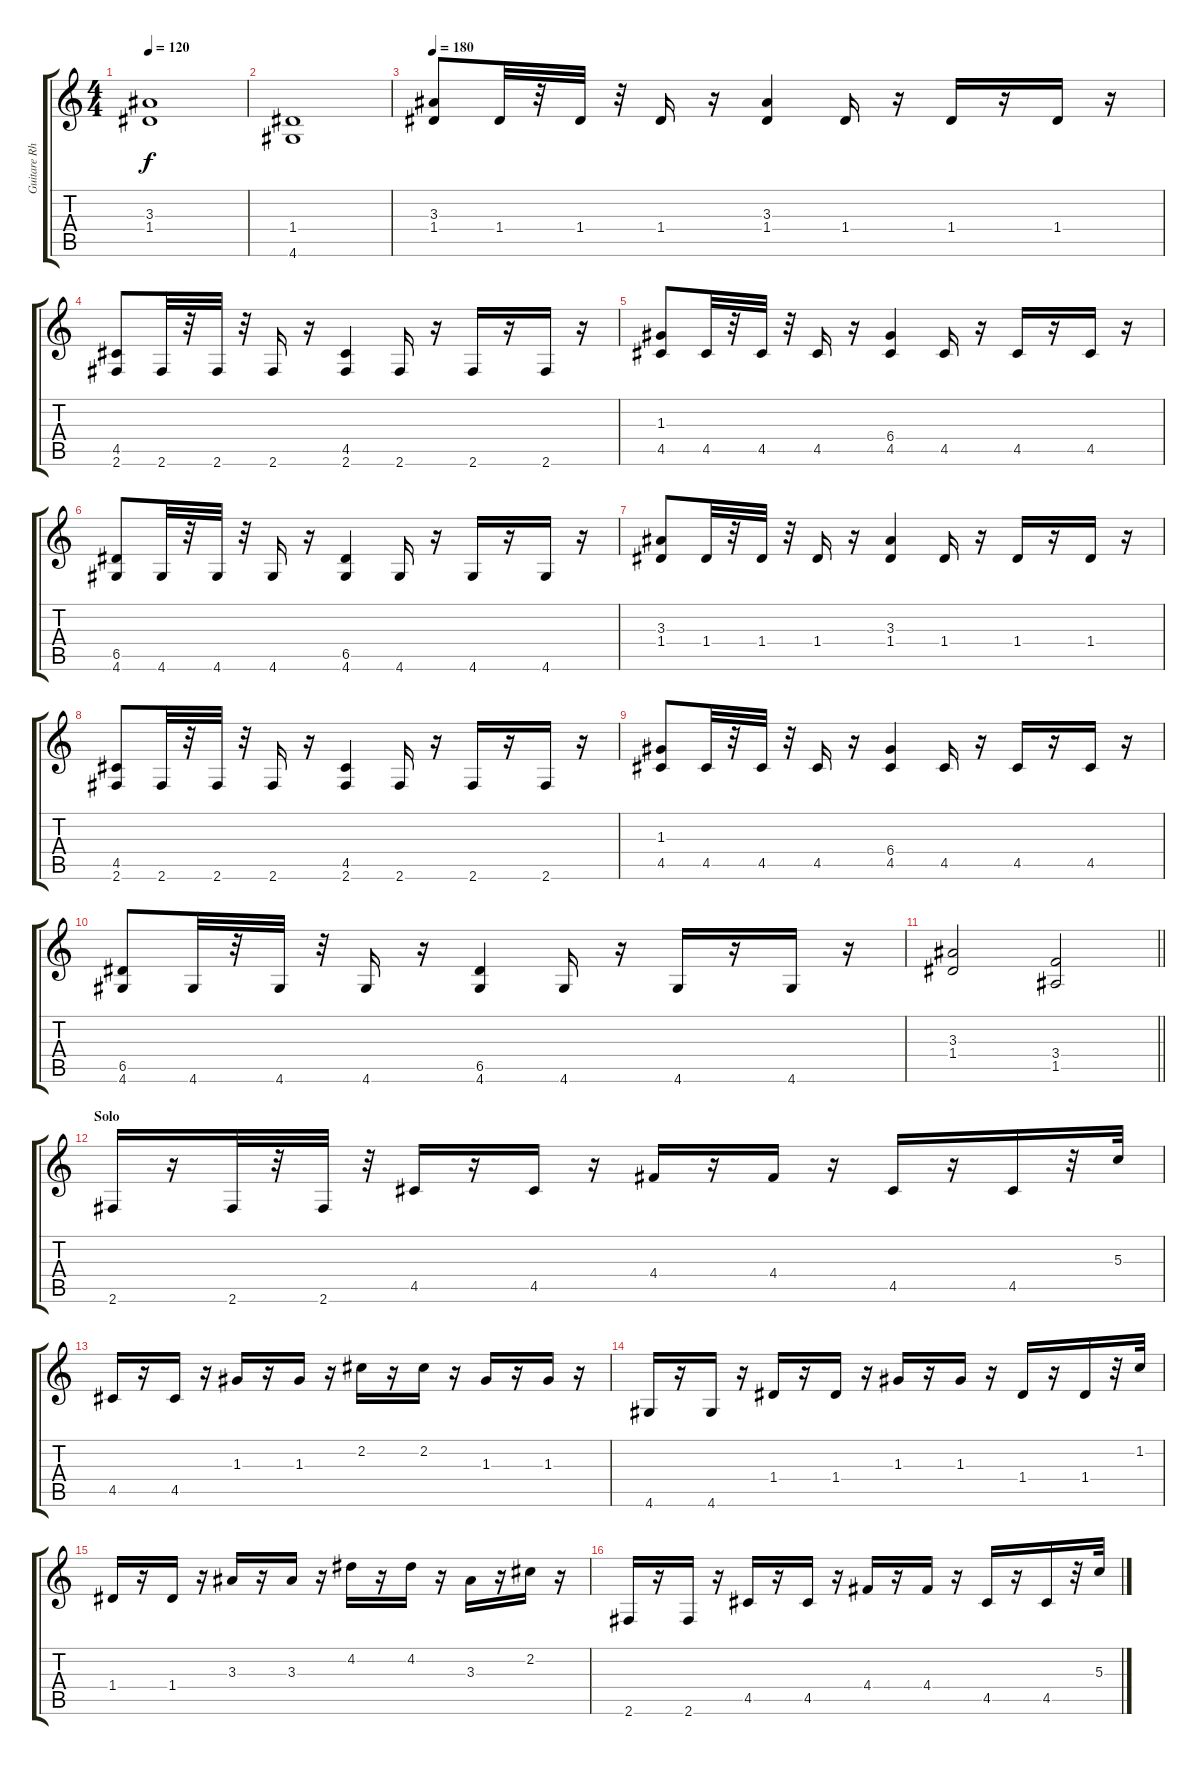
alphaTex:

\track ("Guitare Rhytmique 2" "Guitare Rh") {instrument overdrivenguitar}
\staff {score tabs}
\tuning (E4 B3 G3 D3 A2 E2) {hide}
\ts (4 4)
\tempo 120
\clef g2
\ks c
(3.3 1.4).1{dy f} |
(1.4 4.6).1 |
\tempo 180
(3.3 1.4).8 1.4.32{instrument electricguitarmuted} r.32 1.4.32 r.32 1.4.16 r.16 (3.3 1.4).4 1.4.16{instrument electricguitarmuted} r.16 1.4.16 r.16 1.4.16 r.16 |
(4.5 2.6).8{instrument distortionguitar} 2.6.32{instrument electricguitarmuted} r.32 2.6.32 r.32 2.6.16 r.16 (4.5 2.6).4{instrument distortionguitar} 2.6.16{instrument electricguitarmuted} r.16 2.6.16 r.16 2.6.16 r.16 |
(1.3 4.5).8{instrument distortionguitar} 4.5.32{instrument electricguitarmuted} r.32 4.5.32 r.32 4.5.16 r.16 (6.4 4.5).4{instrument distortionguitar} 4.5.16{instrument electricguitarmuted} r.16 4.5.16 r.16 4.5.16 r.16 |
(6.5 4.6).8{instrument distortionguitar} 4.6.32{instrument electricguitarmuted} r.32 4.6.32 r.32 4.6.16 r.16 (6.5 4.6).4{instrument distortionguitar} 4.6.16{instrument electricguitarmuted} r.16 4.6.16 r.16 4.6.16 r.16 |
(3.3 1.4).8{instrument distortionguitar} 1.4.32{instrument electricguitarmuted} r.32 1.4.32 r.32 1.4.16 r.16 (3.3 1.4).4{instrument distortionguitar} 1.4.16{instrument electricguitarmuted} r.16 1.4.16 r.16 1.4.16 r.16 |
(4.5 2.6).8{instrument distortionguitar} 2.6.32{instrument electricguitarmuted} r.32 2.6.32 r.32 2.6.16 r.16 (4.5 2.6).4{instrument distortionguitar} 2.6.16{instrument electricguitarmuted} r.16 2.6.16 r.16 2.6.16 r.16 |
(1.3 4.5).8{instrument distortionguitar} 4.5.32{instrument electricguitarmuted} r.32 4.5.32 r.32 4.5.16 r.16 (6.4 4.5).4{instrument distortionguitar} 4.5.16{instrument electricguitarmuted} r.16 4.5.16 r.16 4.5.16 r.16 |
(6.5 4.6).8{instrument distortionguitar} 4.6.32{instrument electricguitarmuted} r.32 4.6.32 r.32 4.6.16 r.16 (6.5 4.6).4{instrument distortionguitar} 4.6.16{instrument electricguitarmuted} r.16 4.6.16 r.16 4.6.16 r.16 |
\barLineRight lightlight
(3.3 1.4).2{instrument distortionguitar} (3.4 1.5).2 |
\section ("" "Solo")
2.6.16{instrument distortionguitar} r.16 2.6.32 r.32 2.6.32 r.32 4.5.16 r.16 4.5.16 r.16 4.4.16 r.16 4.4.16 r.16 4.5.16 r.16 4.5.16 r.32 5.3.32{instrument guitarfretnoise} |
4.5.16{instrument distortionguitar} r.16 4.5.16 r.16 1.3.16 r.16 1.3.16 r.16 2.2.16 r.16 2.2.16 r.16 1.3.16 r.16 1.3.16 r.16 |
4.6.16 r.16 4.6.16 r.16 1.4.16 r.16 1.4.16 r.16 1.3.16 r.16 1.3.16 r.16 1.4.16 r.16 1.4.16 r.32 1.2.32{instrument guitarfretnoise} |
1.4.16{instrument distortionguitar} r.16 1.4.16 r.16 3.3.16 r.16 3.3.16 r.16 4.2.16 r.16 4.2.16 r.16 3.3.16 r.16 2.2.16 r.16 |
2.6.16 r.16 2.6.16 r.16 4.5.16 r.16 4.5.16 r.16 4.4.16 r.16 4.4.16 r.16 4.5.16 r.16 4.5.16 r.32 5.3.32{instrument guitarfretnoise}
